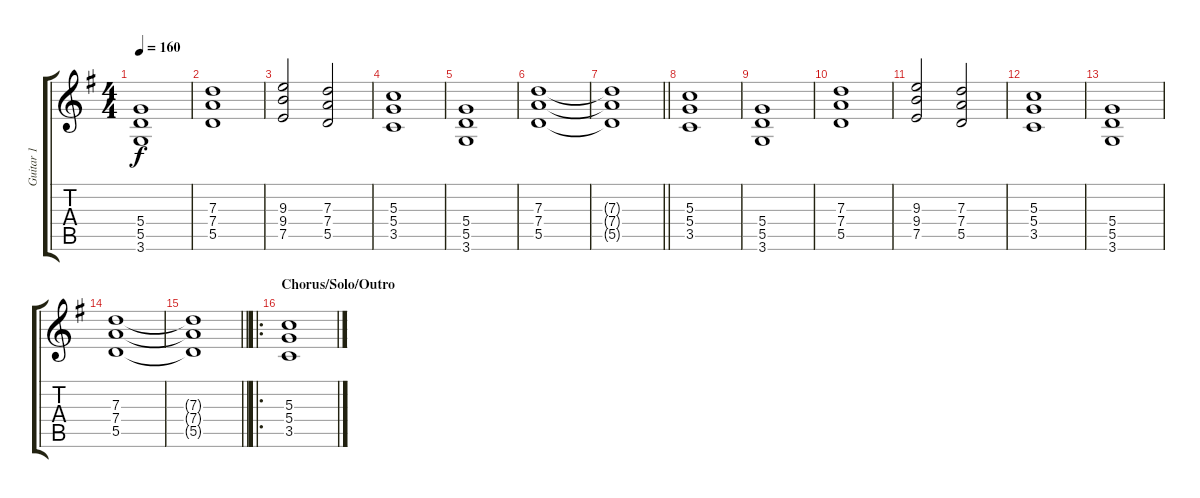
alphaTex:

\track ("Guitar 1" "Guitar 1") {instrument distortionguitar}
\staff {score tabs}
\tuning (E4 B3 G3 D3 A2 E2) {hide}
\ts (4 4)
\tempo 160
\clef g2
\ks eminor
(5.4 5.5 3.6).1{dy f} |
(7.3 7.4 5.5).1 |
(9.3 9.4 7.5).2 (7.3 7.4 5.5).2 |
(5.3 5.4 3.5).1 |
(5.4 5.5 3.6).1 |
(7.3 7.4 5.5).1 |
\barLineRight lightlight
(7.3{t} 7.4{t} 5.5{t}).1 |
(5.3 5.4 3.5).1 |
(5.4 5.5 3.6).1 |
(7.3 7.4 5.5).1 |
(9.3 9.4 7.5).2 (7.3 7.4 5.5).2 |
(5.3 5.4 3.5).1 |
(5.4 5.5 3.6).1 |
(7.3 7.4 5.5).1 |
\barLineRight lightlight
(7.3{t} 7.4{t} 5.5{t}).1 |
\ro
\section ("" "Chorus/Solo/Outro")
(5.3 5.4 3.5).1
